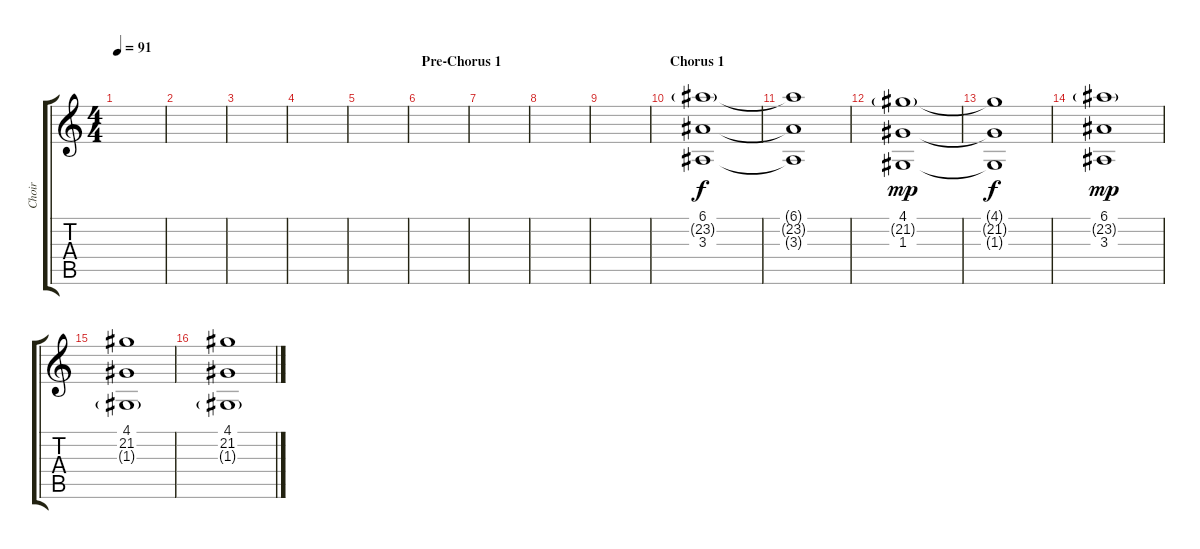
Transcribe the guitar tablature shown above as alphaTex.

\track ("Choir" "Choir") {instrument choiraahs}
\staff {score tabs}
\tuning (E4 B3 G3 D3 A2 E2) {hide}
\ts (4 4)
\tempo 91
\clef g2
\ks c
|
|
|
|
|
\section ("" "Pre-Chorus 1")
|
|
|
|
\section ("" "Chorus 1")
(6.1 23.2{g} 3.3).1 |
(6.1{t} 23.2{t} 3.3{t}).1{dy f} |
(4.1 21.2{g} 1.3).1{dy mp} |
(4.1{t} 21.2{t} 1.3{t}).1{dy f} |
(6.1 23.2{g} 3.3).1{dy mp} |
(4.1 21.2 1.3{g}).1 |
(4.1 21.2 1.3{g}).1
